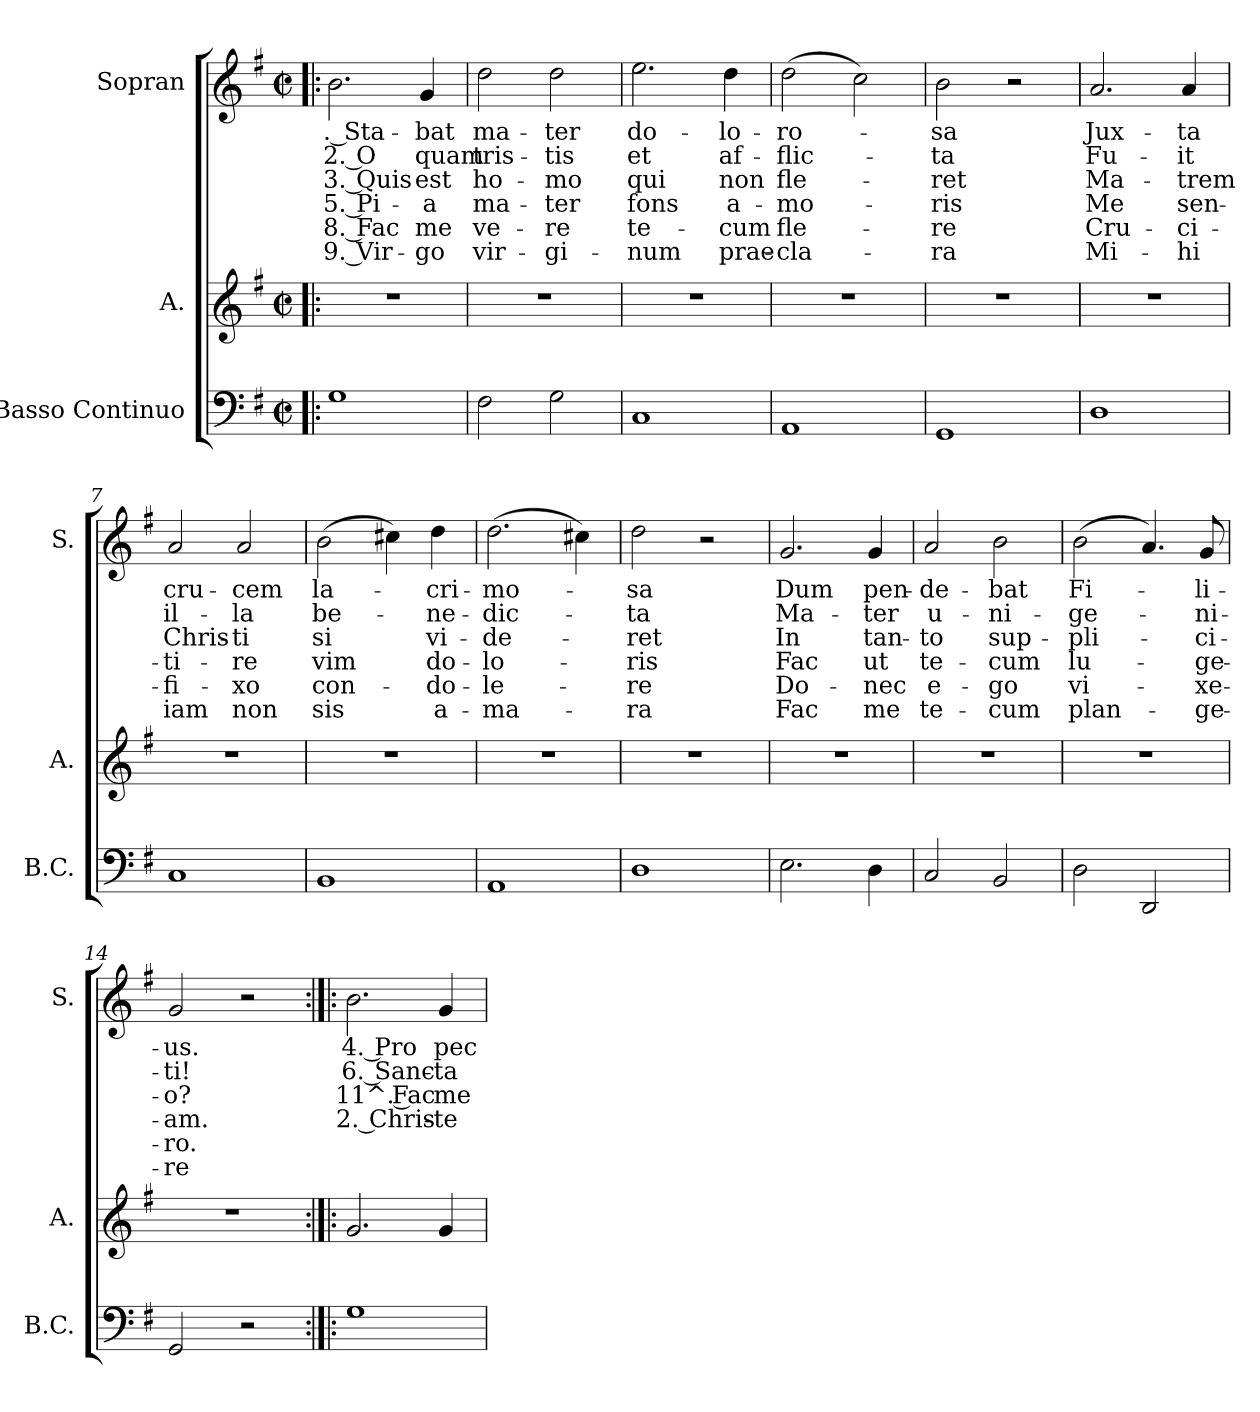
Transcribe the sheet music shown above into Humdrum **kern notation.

**kern	**kern	**kern	**text	**text	**text	**text	**text	**text
*part3	*part2	*part1	*part1	*part1	*part1	*part1	*part1	*part1
*staff3	*staff2	*staff1	*staff1	*staff1	*staff1	*staff1	*staff1	*staff1
*I"Basso Continuo	*I"A.	*I"Sopran	*	*	*	*	*	*
*I'B.C.	*I'A.	*I'S.	*	*	*	*	*	*
*clefF4	*clefG2	*clefG2	*	*	*	*	*	*
*ITrd7c12	*	*	*	*	*	*	*	*
*k[f#]	*k[f#]	*k[f#]	*	*	*	*	*	*
*G:	*G:	*G:	*	*	*	*	*	*
*M2/2	*M2/2	*M2/2	*	*	*	*	*	*
*met(c|)	*met(c|)	*met(c|)	*	*	*	*	*	*
=1!|:	=1!|:	=1!|:	=1!|:	=1!|:	=1!|:	=1!|:	=1!|:	=1!|:
!	!	!	!LO:LY:b	!LO:LY:b	!LO:LY:b	!LO:LY:b	!LO:LY:b	!LO:LY:b
1GG	1r	2.b\	. Sta-	2. O	3. Quis	5. Pi-	8. Fac	9. Vir-
!	!	!	!LO:LY:b	!LO:LY:b	!LO:LY:b	!LO:LY:b	!LO:LY:b	!LO:LY:b
.	.	4g/	-bat	quam	est	-a	me	-go
=2	=2	=2	=2	=2	=2	=2	=2	=2
!	!	!	!LO:LY:b	!LO:LY:b	!LO:LY:b	!LO:LY:b	!LO:LY:b	!LO:LY:b
2FF#\	1r	2dd\	ma-	tris-	ho-	ma-	ve-	vir-
!	!	!	!LO:LY:b	!LO:LY:b	!LO:LY:b	!LO:LY:b	!LO:LY:b	!LO:LY:b
2GG\	.	2dd\	-ter	-tis	-mo	-ter	-re	-gi-
=3	=3	=3	=3	=3	=3	=3	=3	=3
!	!	!	!LO:LY:b	!LO:LY:b	!LO:LY:b	!LO:LY:b	!LO:LY:b	!LO:LY:b
1CC	1r	2.ee\	do-	et	qui	fons	te-	-num
!	!	!	!LO:LY:b	!LO:LY:b	!LO:LY:b	!LO:LY:b	!LO:LY:b	!LO:LY:b
.	.	4dd\	-lo-	af-	non	a-	-cum	prae-
=4	=4	=4	=4	=4	=4	=4	=4	=4
!	!	!	!LO:LY:b	!LO:LY:b	!LO:LY:b	!LO:LY:b	!LO:LY:b	!LO:LY:b
1AAA	1r	(>2dd\	-ro-	-flic-	fle-	-mo-	fle-	-cla-
.	.	2cc\)	.	.	.	.	.	.
=5	=5	=5	=5	=5	=5	=5	=5	=5
!	!	!	!LO:LY:b	!LO:LY:b	!LO:LY:b	!LO:LY:b	!LO:LY:b	!LO:LY:b
1GGG	1r	2b\	-sa	-ta	-ret	-ris	-re	-ra
.	.	2r	.	.	.	.	.	.
=6	=6	=6	=6	=6	=6	=6	=6	=6
!	!	!	!LO:LY:b	!LO:LY:b	!LO:LY:b	!LO:LY:b	!LO:LY:b	!LO:LY:b
1DD	1r	2.a/	Jux-	Fu-	Ma-	Me	Cru-	Mi-
!	!	!	!LO:LY:b	!LO:LY:b	!LO:LY:b	!LO:LY:b	!LO:LY:b	!LO:LY:b
.	.	4a/	-ta	-it	-trem	sen-	-ci-	-hi
=7	=7	=7	=7	=7	=7	=7	=7	=7
!	!	!	!LO:LY:b	!LO:LY:b	!LO:LY:b	!LO:LY:b	!LO:LY:b	!LO:LY:b
1CC	1r	2a/	cru-	il-	Chris-	-ti-	-fi-	iam
!	!	!	!LO:LY:b	!LO:LY:b	!LO:LY:b	!LO:LY:b	!LO:LY:b	!LO:LY:b
.	.	2a/	-cem	-la	-ti	-re	-xo	non
!!LO:LB:g=z
=8	=8	=8	=8	=8	=8	=8	=8	=8
!	!	!	!LO:LY:b	!LO:LY:b	!LO:LY:b	!LO:LY:b	!LO:LY:b	!LO:LY:b
1BBB	1r	(>2b\	la-	be-	si	vim	con-	sis
.	.	4cc#X\)	.	.	.	.	.	.
!	!	!	!LO:LY:b	!LO:LY:b	!LO:LY:b	!LO:LY:b	!LO:LY:b	!LO:LY:b
.	.	4dd\	-cri-	-ne-	vi-	do-	-do-	a-
=9	=9	=9	=9	=9	=9	=9	=9	=9
!	!	!	!LO:LY:b	!LO:LY:b	!LO:LY:b	!LO:LY:b	!LO:LY:b	!LO:LY:b
1AAA<	1r	(>2.dd\	-mo-	-dic-	-de-	-lo-	-le-	-ma-
.	.	4cc#X\)	.	.	.	.	.	.
=10	=10	=10	=10	=10	=10	=10	=10	=10
!	!	!	!LO:LY:b	!LO:LY:b	!LO:LY:b	!LO:LY:b	!LO:LY:b	!LO:LY:b
1DD	1r	2dd\	-sa	-ta	-ret	-ris	-re	-ra
.	.	2r	.	.	.	.	.	.
=11	=11	=11	=11	=11	=11	=11	=11	=11
!	!	!	!LO:LY:b	!LO:LY:b	!LO:LY:b	!LO:LY:b	!LO:LY:b	!LO:LY:b
2.EE\	1r	2.g/	Dum	Ma-	In	Fac	Do-	Fac
!	!	!	!LO:LY:b	!LO:LY:b	!LO:LY:b	!LO:LY:b	!LO:LY:b	!LO:LY:b
4DD\	.	4g/	pen-	-ter	tan-	ut	-nec	me
=12	=12	=12	=12	=12	=12	=12	=12	=12
!	!	!	!LO:LY:b	!LO:LY:b	!LO:LY:b	!LO:LY:b	!LO:LY:b	!LO:LY:b
2CC/	1r	2a/	-de-	u-	-to	te-	e-	te-
!	!	!	!LO:LY:b	!LO:LY:b	!LO:LY:b	!LO:LY:b	!LO:LY:b	!LO:LY:b
2BBB/	.	2b\	-bat	-ni-	sup-	-cum	-go	-cum
=13	=13	=13	=13	=13	=13	=13	=13	=13
!	!	!	!LO:LY:b	!LO:LY:b	!LO:LY:b	!LO:LY:b	!LO:LY:b	!LO:LY:b
2DD\	1r	(>2b\	Fi-	-ge-	-pli-	lu-	vi-	plan-
2DDD/	.	4.a/)	.	.	.	.	.	.
!	!	!	!LO:LY:b	!LO:LY:b	!LO:LY:b	!LO:LY:b	!LO:LY:b	!LO:LY:b
.	.	8g/	-li-	-ni-	-ci-	-ge-	-xe-	-ge-
=14	=14	=14	=14	=14	=14	=14	=14	=14
!	!	!	!LO:LY:b	!LO:LY:b	!LO:LY:b	!LO:LY:b	!LO:LY:b	!LO:LY:b
2GGG/	1r	2g>/	-us.	-ti!	-o?	-am.	-ro.	-re
2r	.	2r	.	.	.	.	.	.
!!LO:LB:g=z
=15:|!|:	=15:|!|:	=15:|!|:	=15:|!|:	=15:|!|:	=15:|!|:	=15:|!|:	=15:|!|:	=15:|!|:
!	!	!	!LO:LY:b	!LO:LY:b	!LO:LY:b	!LO:LY:b	!	!
1GG	2.g/	2.b\	4. Pro	6. Sanc-	11^. Fac	2. Chris-	.	.
!	!	!	!LO:LY:b	!LO:LY:b	!LO:LY:b	!LO:LY:b	!	!
.	4g/	4g/	pec-	-ta	me	-te	.	.
=	=	=	=	=	=	=	=	=
*-	*-	*-	*-	*-	*-	*-	*-	*-
